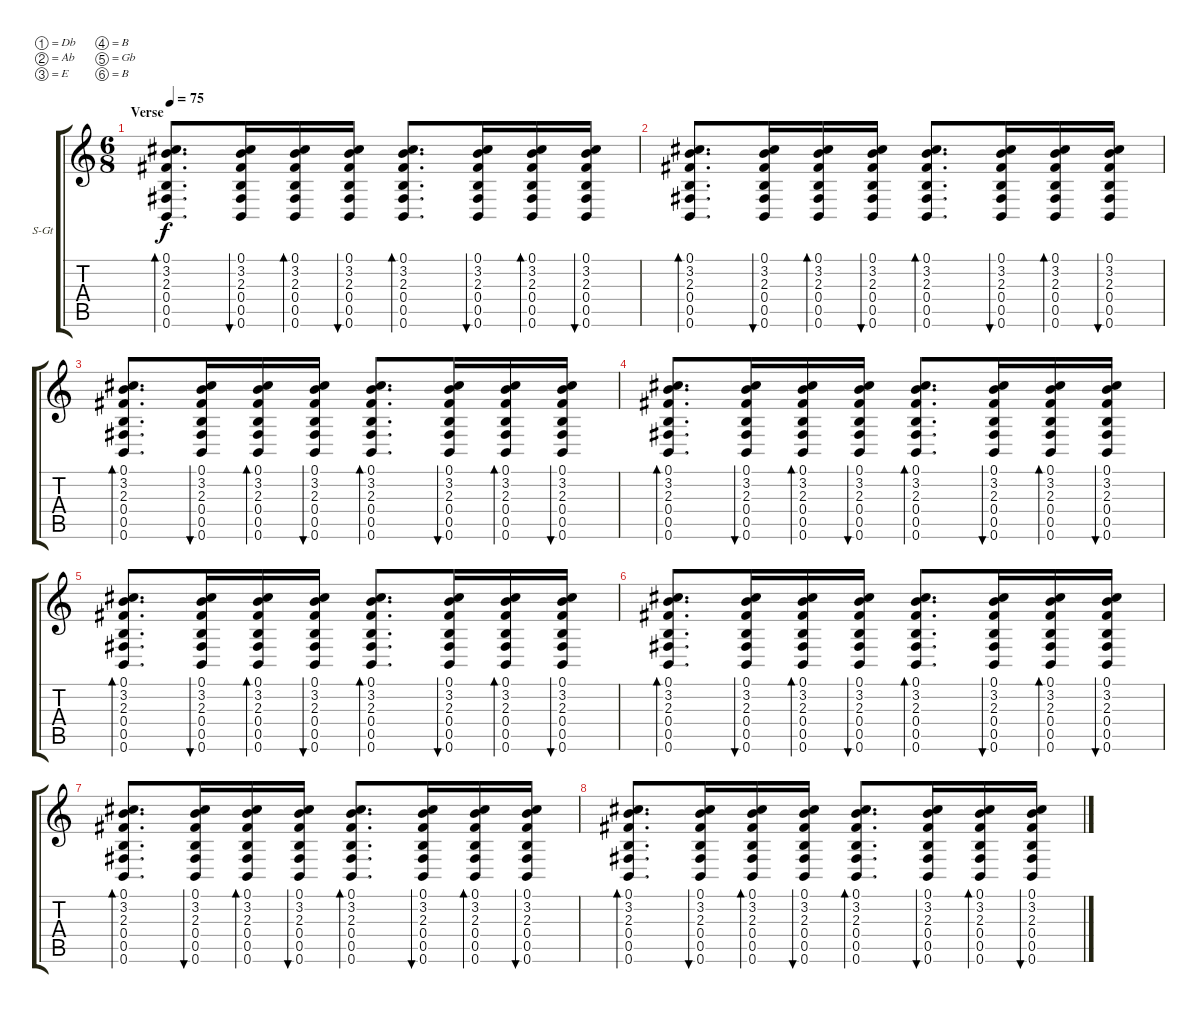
\defaultSystemsLayout 4
\bracketExtendMode groupsimilarinstruments
\firstSystemTrackNameOrientation horizontal
\otherSystemsTrackNameOrientation horizontal
\track ("Кондрат" "S-Gt") {instrument acousticguitarsteel}
\staff {score tabs}
\tuning (Db4 Ab3 E3 B2 Gb2 B1)
\ts (6 8)
\section ("" "Verse")
\tempo 75
\clef g2
\ks c
(0.5 0.6 0.4 2.3 3.2 0.1).8{d bd 30 dy f} (0.5 0.6 0.4 2.3 3.2 0.1).16{bu 30} (0.5 0.6 0.4 2.3 3.2 0.1).16{bd 30} (0.5 0.6 0.4 2.3 3.2 0.1).16{bu 30} (0.5 0.6 0.4 2.3 3.2 0.1).8{d bd 30} (0.5 0.6 0.4 2.3 3.2 0.1).16{bu 30} (0.5 0.6 0.4 2.3 3.2 0.1).16{bd 30} (0.5 0.6 0.4 2.3 3.2 0.1).16{bu 30} |
(0.5 0.6 0.4 2.3 3.2 0.1).8{d bd 30} (0.5 0.6 0.4 2.3 3.2 0.1).16{bu 30} (0.5 0.6 0.4 2.3 3.2 0.1).16{bd 30} (0.5 0.6 0.4 2.3 3.2 0.1).16{bu 30} (0.5 0.6 0.4 2.3 3.2 0.1).8{d bd 30} (0.5 0.6 0.4 2.3 3.2 0.1).16{bu 30} (0.5 0.6 0.4 2.3 3.2 0.1).16{bd 30} (0.5 0.6 0.4 2.3 3.2 0.1).16{bu 30} |
(0.5 0.6 0.4 2.3 3.2 0.1).8{d bd 30} (0.5 0.6 0.4 2.3 3.2 0.1).16{bu 30} (0.5 0.6 0.4 2.3 3.2 0.1).16{bd 30} (0.5 0.6 0.4 2.3 3.2 0.1).16{bu 30} (0.5 0.6 0.4 2.3 3.2 0.1).8{d bd 30} (0.5 0.6 0.4 2.3 3.2 0.1).16{bu 30} (0.5 0.6 0.4 2.3 3.2 0.1).16{bd 30} (0.5 0.6 0.4 2.3 3.2 0.1).16{bu 30} |
(0.5 0.6 0.4 2.3 3.2 0.1).8{d bd 30} (0.5 0.6 0.4 2.3 3.2 0.1).16{bu 30} (0.5 0.6 0.4 2.3 3.2 0.1).16{bd 30} (0.5 0.6 0.4 2.3 3.2 0.1).16{bu 30} (0.5 0.6 0.4 2.3 3.2 0.1).8{d bd 30} (0.5 0.6 0.4 2.3 3.2 0.1).16{bu 30} (0.5 0.6 0.4 2.3 3.2 0.1).16{bd 30} (0.5 0.6 0.4 2.3 3.2 0.1).16{bu 30} |
(0.5 0.6 0.4 2.3 3.2 0.1).8{d bd 30} (0.5 0.6 0.4 2.3 3.2 0.1).16{bu 30} (0.5 0.6 0.4 2.3 3.2 0.1).16{bd 30} (0.5 0.6 0.4 2.3 3.2 0.1).16{bu 30} (0.5 0.6 0.4 2.3 3.2 0.1).8{d bd 30} (0.5 0.6 0.4 2.3 3.2 0.1).16{bu 30} (0.5 0.6 0.4 2.3 3.2 0.1).16{bd 30} (0.5 0.6 0.4 2.3 3.2 0.1).16{bu 30} |
(0.5 0.6 0.4 2.3 3.2 0.1).8{d bd 30} (0.5 0.6 0.4 2.3 3.2 0.1).16{bu 30} (0.5 0.6 0.4 2.3 3.2 0.1).16{bd 30} (0.5 0.6 0.4 2.3 3.2 0.1).16{bu 30} (0.5 0.6 0.4 2.3 3.2 0.1).8{d bd 30} (0.5 0.6 0.4 2.3 3.2 0.1).16{bu 30} (0.5 0.6 0.4 2.3 3.2 0.1).16{bd 30} (0.5 0.6 0.4 2.3 3.2 0.1).16{bu 30} |
(0.5 0.6 0.4 2.3 3.2 0.1).8{d bd 30} (0.5 0.6 0.4 2.3 3.2 0.1).16{bu 30} (0.5 0.6 0.4 2.3 3.2 0.1).16{bd 30} (0.5 0.6 0.4 2.3 3.2 0.1).16{bu 30} (0.5 0.6 0.4 2.3 3.2 0.1).8{d bd 30} (0.5 0.6 0.4 2.3 3.2 0.1).16{bu 30} (0.5 0.6 0.4 2.3 3.2 0.1).16{bd 30} (0.5 0.6 0.4 2.3 3.2 0.1).16{bu 30} |
(0.5 0.6 0.4 2.3 3.2 0.1).8{d bd 30} (0.5 0.6 0.4 2.3 3.2 0.1).16{bu 30} (0.5 0.6 0.4 2.3 3.2 0.1).16{bd 30} (0.5 0.6 0.4 2.3 3.2 0.1).16{bu 30} (0.5 0.6 0.4 2.3 3.2 0.1).8{d bd 30} (0.5 0.6 0.4 2.3 3.2 0.1).16{bu 30} (0.5 0.6 0.4 2.3 3.2 0.1).16{bd 30} (0.5 0.6 0.4 2.3 3.2 0.1).16{bu 30}
